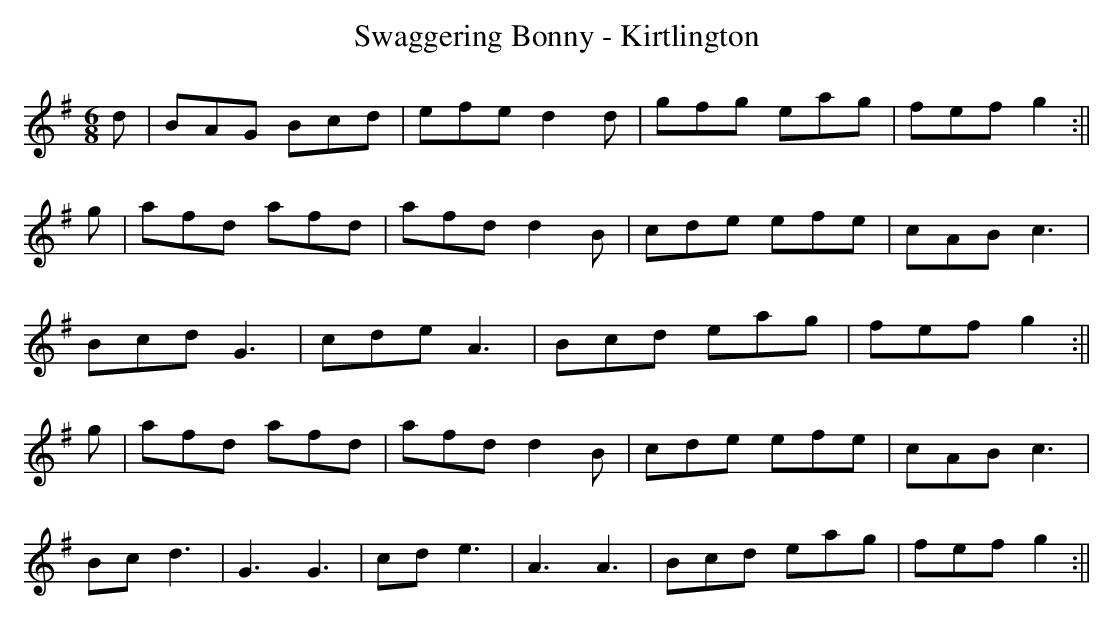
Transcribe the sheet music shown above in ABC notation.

X:1
T:Swaggering Bonny - Kirtlington
M:6/8
L:1/8
K:G
d|BAG Bcd|efe d2 d|gfg eag|fef g2:||
g|afd afd|afd d2 B|cde efe|cAB c3|
Bcd G3|cde A3|Bcd eag|fef g2:||
g|afd afd|afd d2 B|cde efe|cAB c3|
Bc d3|G3 G3|cd e3|A3 A3|Bcd eag|fef g2:||
